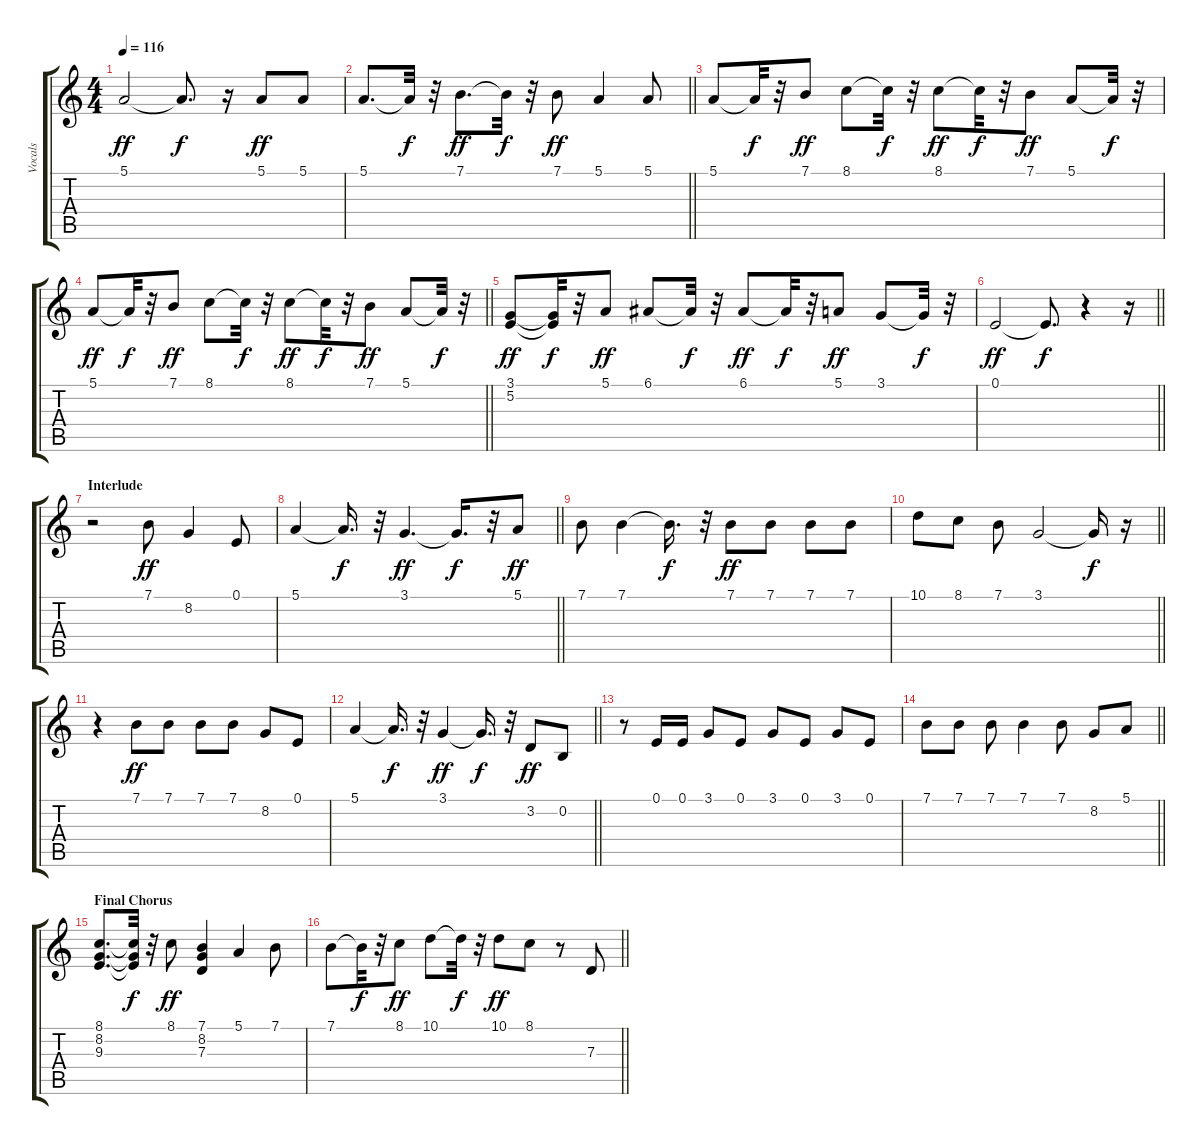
\track ("Vocals" "Vocals") {instrument trombone}
\staff {score tabs}
\tuning (E4 B3 G3 D3 A2 E2) {hide}
\ts (4 4)
\tempo 116
\clef g2
\ks c
5.1.2{dy ff} 5.1{t}.8{d dy f} r.16 5.1.8{dy ff} 5.1.8 |
\barLineRight lightlight
5.1.8{d} 5.1{t}.32{dy f} r.32 7.1.8{d dy ff} 7.1{t}.32{dy f} r.32 7.1.8{dy ff} 5.1.4 5.1.8 |
5.1.8 5.1{t}.32{dy f} r.32 7.1.8{dy ff} 8.1.8 8.1{t}.32{dy f} r.32 8.1.8{dy ff} 8.1{t}.32{dy f} r.32 7.1.8{dy ff} 5.1.8 5.1{t}.32{dy f} r.32 |
\barLineRight lightlight
5.1.8{dy ff} 5.1{t}.32{dy f} r.32 7.1.8{dy ff} 8.1.8 8.1{t}.32{dy f} r.32 8.1.8{dy ff} 8.1{t}.32{dy f} r.32 7.1.8{dy ff} 5.1.8 5.1{t}.32{dy f} r.32 |
(3.1 5.2).8{dy ff} (3.1{t} 5.2{t}).32{dy f} r.32 5.1.8{dy ff} 6.1.8 6.1{t}.32{dy f} r.32 6.1.8{dy ff} 6.1{t}.32{dy f} r.32 5.1.8{dy ff} 3.1.8 3.1{t}.32{dy f} r.32 |
\barLineRight lightlight
0.1.2{dy ff} 0.1{t}.8{d dy f} r.4 r.16 |
\section ("" "Interlude")
r.2 7.1.8{dy ff} 8.2.4 0.1.8 |
\barLineRight lightlight
5.1.4 5.1{t}.16{d dy f} r.32 3.1.4{d dy ff} 3.1{t}.16{d dy f} r.32 5.1.8{dy ff} |
7.1.8 7.1.4 7.1{t}.16{d dy f} r.32 7.1.8{dy ff} 7.1.8 7.1.8 7.1.8 |
\barLineRight lightlight
10.1.8 8.1.8 7.1.8 3.1.2 3.1{t}.16{dy f} r.16 |
r.4 7.1.8{dy ff} 7.1.8 7.1.8 7.1.8 8.2.8 0.1.8 |
\barLineRight lightlight
5.1.4 5.1{t}.16{d dy f} r.32 3.1.4{dy ff} 3.1{t}.16{d dy f} r.32 3.2.8{dy ff} 0.2.8 |
r.8 0.1.16 0.1.16 3.1.8 0.1.8 3.1.8 0.1.8 3.1.8 0.1.8 |
\barLineRight lightlight
7.1.8 7.1.8 7.1.8 7.1.4 7.1.8 8.2.8 5.1.8 |
\section ("" "Final Chorus")
(8.1 8.2 9.3).8{d} (8.1{t} 8.2{t} 9.3{t}).32{dy f} r.32 8.1.8{dy ff} (7.1 8.2 7.3).4 5.1.4 7.1.8 |
\barLineRight lightlight
7.1.8 7.1{t}.32{dy f} r.32 8.1.8{dy ff} 10.1.8 10.1{t}.32{dy f} r.32 10.1.8{dy ff} 8.1.8 r.8 7.3.8
